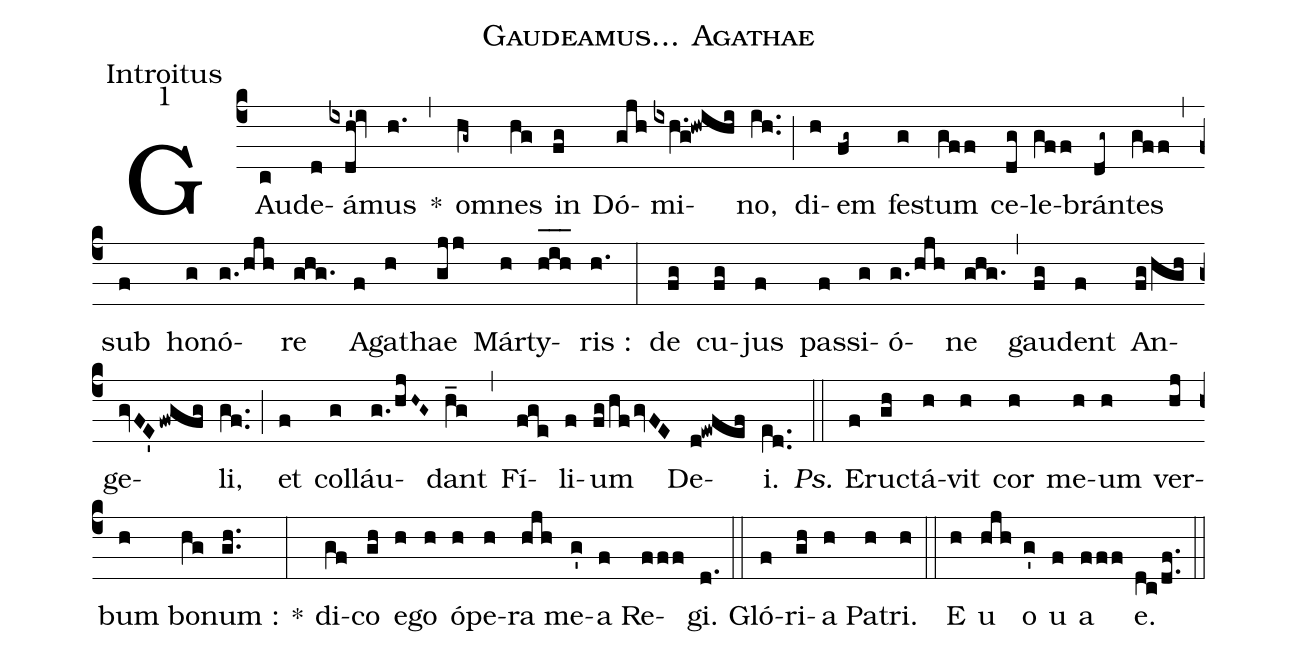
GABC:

name:Gaudeamus... Agathae;
office-part:Introitus;
mode:1;
%%
(c4) G{A}u(c)de(d)á(ixdh'!iv)mus(h.) *(,) o(hg~)mnes(hg) in(fg) Dó(gjh)mi(ixh.g!hwihi)no,(ih..) (;) di(h)em(fg~) fe(g)stum(gff) ce(dg)le(gff)brán(dg~)tes(gff) (,) sub(f) ho(g)nó(g./hjh)re(ghg.) A(f)ga(h)thae(gjj) Már(h)ty(h_[oh:h]i_[oh:h]h_[oh:h])ris :(h.) (:) de(fg) cu(fg)jus(f) pas(f)si(g)ó(g./hjh)ne(ghg.) (,) gau(fg)dent(f) An(fg/hgh)ge(gvFE'fwgfg)li,(gf..) (;) et(f) col(g)láu(g./hjH~G~)dant(h_g) (,) Fí(fge)li(f)um(fg/hfgvFE) De(d!ewfef)i.(e[ll:1]d..) (::) <i>Ps.</i> E(f)ru(gh)ctá(h)vit(h) cor(h) me(h)um(h) ver(hj)bum(h) bo(hg)num :(gh..) *(:) di(gf)co(gh) e(h)go(h) ó(h)pe(h)ra(hjh) me(g')a(f) Re(fff)gi.(d.) (::) Gló(f)ri(gh)a(h) Pa(h)tri.(h) (::) <eu>E(h) u(hjh) o(g') u(f) a(fff) e.</eu>(dc/df..) (::)
